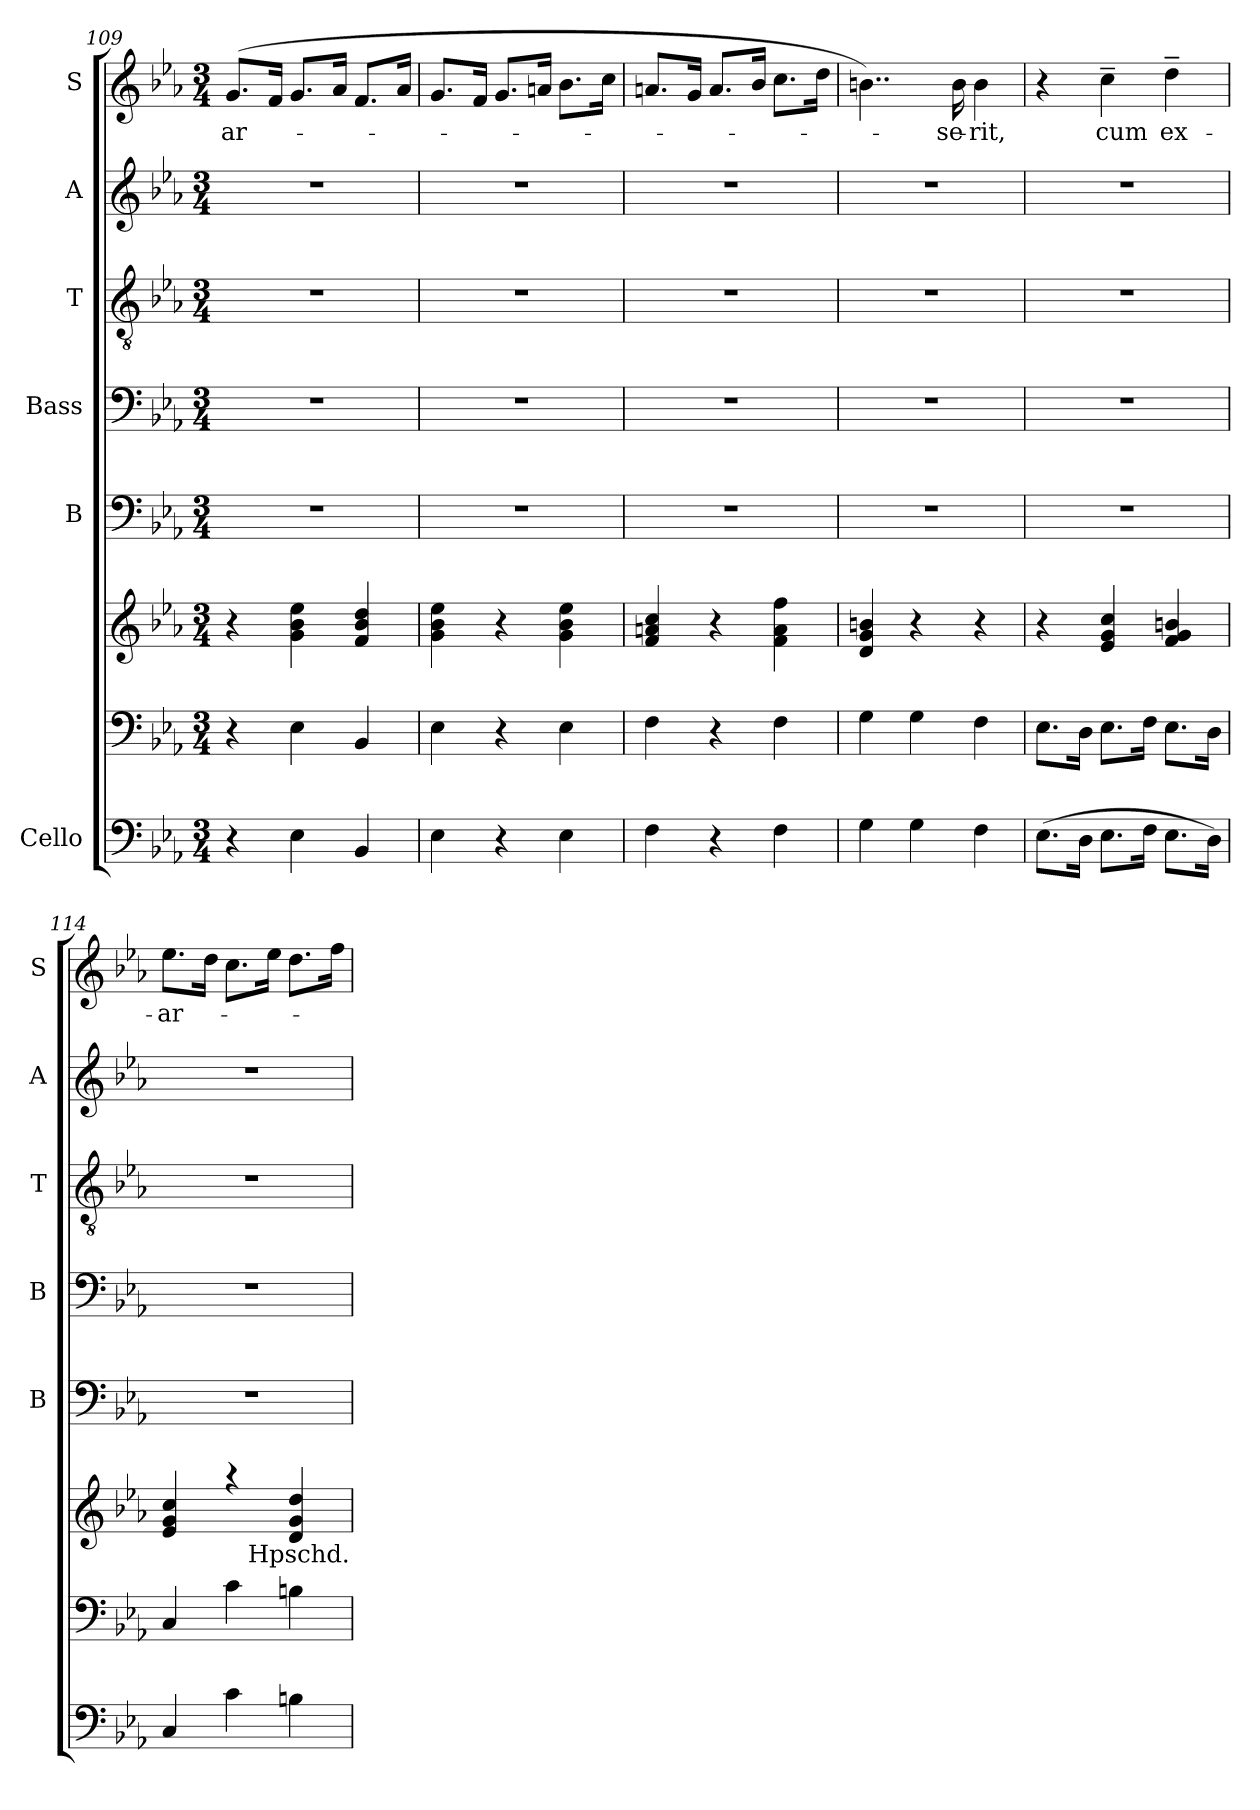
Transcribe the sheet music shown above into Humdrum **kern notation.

**kern	**kern	**kern	**kern	**kern	**kern	**kern	**kern	**text
*part8	*part7	*part6	*part5	*part4	*part3	*part2	*part1	*part1
*staff8	*staff7	*staff6	*staff5	*staff4	*staff3	*staff2	*staff1	*staff1
*I"Cello	*	*	*I"B	*I"Bass	*I"T	*I"A	*I"S	*
*	*	*	*I'B	*I'B	*I'T	*I'A	*I'S	*
!!LO:PB:g=z
*clefF4	*clefF4	*clefG2	*clefF4	*clefF4	*clefGv2	*clefG2	*clefG2	*
*k[b-e-a-]	*k[b-e-a-]	*k[b-e-a-]	*k[b-e-a-]	*k[b-e-a-]	*k[b-e-a-]	*k[b-e-a-]	*k[b-e-a-]	*
*E-:	*E-:	*E-:	*E-:	*E-:	*E-:	*E-:	*E-:	*
*M3/4	*M3/4	*M3/4	*M3/4	*M3/4	*M3/4	*M3/4	*M3/4	*
=109	=109	=109	=109	=109	=109	=109	=109	=109
!	!	!	!	!	!	!	!	!LO:LY:b
4r	4r	4r	2.r	2.r	2.r	2.r	(>8.g/L	-ar-
.	.	.	.	.	.	.	16f/Jk	.
4E-\	4E-\	4g\ 4b-\ 4ee-\	.	.	.	.	8.g/L	.
.	.	.	.	.	.	.	16a-/Jk	.
4BB-/	4BB-/	4f/ 4b-/ 4dd/	.	.	.	.	8.f/L	.
.	.	.	.	.	.	.	16a-/Jk	.
=110	=110	=110	=110	=110	=110	=110	=110	=110
4E-\	4E-\	4g\ 4b-\ 4ee-\	2.r	2.r	2.r	2.r	8.g/L	.
.	.	.	.	.	.	.	16f/Jk	.
4r	4r	4r	.	.	.	.	8.g/L	.
.	.	.	.	.	.	.	16an/Jk	.
4E-\	4E-\	4g\ 4b-\ 4ee-\	.	.	.	.	8.b-\L	.
.	.	.	.	.	.	.	16cc\Jk	.
=111	=111	=111	=111	=111	=111	=111	=111	=111
4F\	4F\	4f/ 4an/ 4cc/	2.r	2.r	2.r	2.r	8.an/L	.
.	.	.	.	.	.	.	16g/Jk	.
4r	4r	4r	.	.	.	.	8.a/L	.
.	.	.	.	.	.	.	16b-/Jk	.
4F\	4F\	4f\ 4a\ 4ff\	.	.	.	.	8.cc\L	.
.	.	.	.	.	.	.	16dd\Jk	.
=112	=112	=112	=112	=112	=112	=112	=112	=112
4G\	4G\	4d/ 4g/ 4bn/	2.r	2.r	2.r	2.r	4..bn\)	.
4G\	4G\	4r	.	.	.	.	.	.
!	!	!	!	!	!	!	!	!LO:LY:b
.	.	.	.	.	.	.	16b\	-se-
!	!	!	!	!	!	!	!	!LO:LY:b
4F\	4F\	4r	.	.	.	.	4b\	-rit,
=113	=113	=113	=113	=113	=113	=113	=113	=113
(>8.E-\L	8.E-\L	4r	2.r	2.r	2.r	2.r	4r	.
16D\Jk	16D\Jk	.	.	.	.	.	.	.
!	!	!	!	!	!	!	!	!LO:LY:b
8.E-\L	8.E-\L	4e-/ 4g/ 4cc/	.	.	.	.	4cc~>\	cum
16F\Jk	16F\Jk	.	.	.	.	.	.	.
!	!	!	!	!	!	!	!	!LO:LY:b
8.E-\L	8.E-\L	4f/ 4g/ 4bn/	.	.	.	.	4dd~>\	ex-
16D\Jk)	16D\Jk	.	.	.	.	.	.	.
!!LO:LB:g=z
=114	=114	=114	=114	=114	=114	=114	=114	=114
*	*	*^	*	*	*	*	*	*
!	!	!	!	!	!	!	!	!	!LO:LY:b
4C/	4C/	4e-/ 4g/ 4cc/	2ryy	2.r	2.r	2.r	2.r	8.ee-\L	-ar-
.	.	.	.	.	.	.	.	16dd\Jk	.
4c\	4c\	4raa	.	.	.	.	.	8.cc\L	.
.	.	.	.	.	.	.	.	16ee-\Jk	.
4Bn\	4Bn\	4ryy	4d/ 4g/ 4dd/	.	.	.	.	8.dd\L	.
.	.	.	.	.	.	.	.	16ff\Jk	.
*	*	*v	*v	*	*	*	*	*	*
!	!	!LO:TX:b:t=Hpschd.	!	!	!	!	!	!
=	=	=	=	=	=	=	=	=
*-	*-	*-	*-	*-	*-	*-	*-	*-
